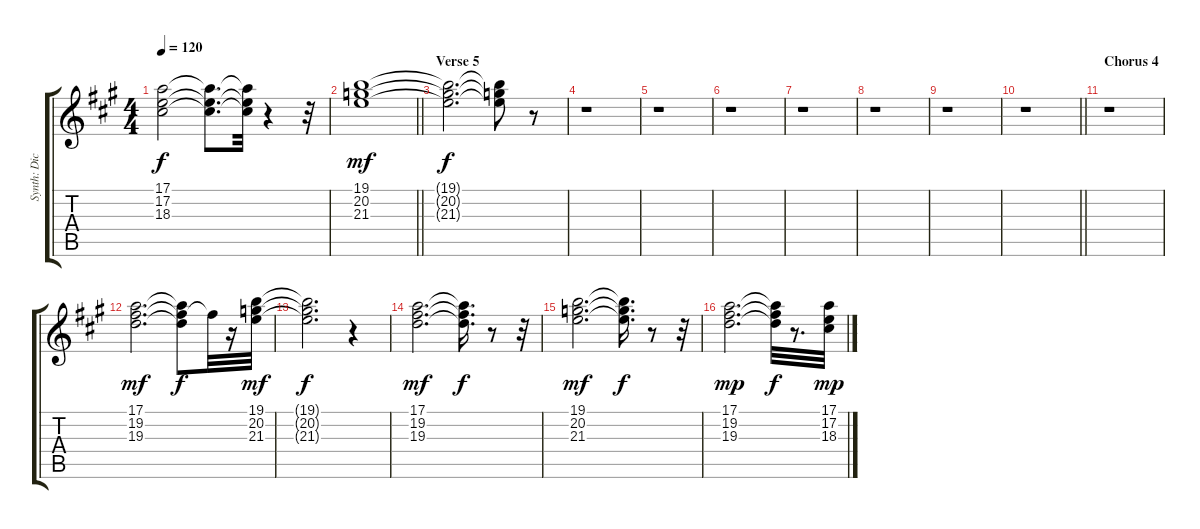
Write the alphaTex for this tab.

\track ("Synth: Dick Sims" "Synth: Dic") {instrument stringensemble1}
\staff {score tabs}
\tuning (E4 B3 G3 D3 A2 E2) {hide}
\ts (4 4)
\tempo 120
\clef g2
\ks a
(17.1{t} 17.2{t} 18.3{t}).2{dy f} (17.1{t} 17.2{t} 18.3{t}).8{d} (17.1{t} 17.2{t} 18.3{t}).32 r.4 r.32 |
\barLineRight lightlight
(19.1 20.2 21.3).1{dy mf} |
\section ("" "Verse 5")
(19.1{t} 20.2{t} 21.3{t}).2{d dy f} (19.1{t} 20.2{t} 21.3{t}).8 r.8 |
r.1 |
r.1 |
r.1 |
r.1 |
r.1 |
r.1 |
\barLineRight lightlight
r.1 |
\section ("" "Chorus 4")
r.1 |
(17.1 19.2 19.3).2{d dy mf} (17.1{t} 19.2{t} 19.3{t}).8{dy f} 19.2{t}.32 r.16 (19.1 20.2 21.3).32{dy mf volume 10} |
(19.1{t} 20.2{t} 21.3{t}).2{d dy f} r.4 |
(17.1 19.2 19.3).2{d dy mf} (17.1{t} 19.2{t} 19.3{t}).16{d dy f} r.8 r.32 |
(19.1 20.2 21.3).2{d dy mf} (19.1{t} 20.2{t} 21.3{t}).16{d dy f} r.8 r.32 |
(17.1 19.2 19.3).2{d dy mp} (17.1{t} 19.2{t} 19.3{t}).32{dy f} r.8{d} (17.1 17.2 18.3).32{dy mp}
